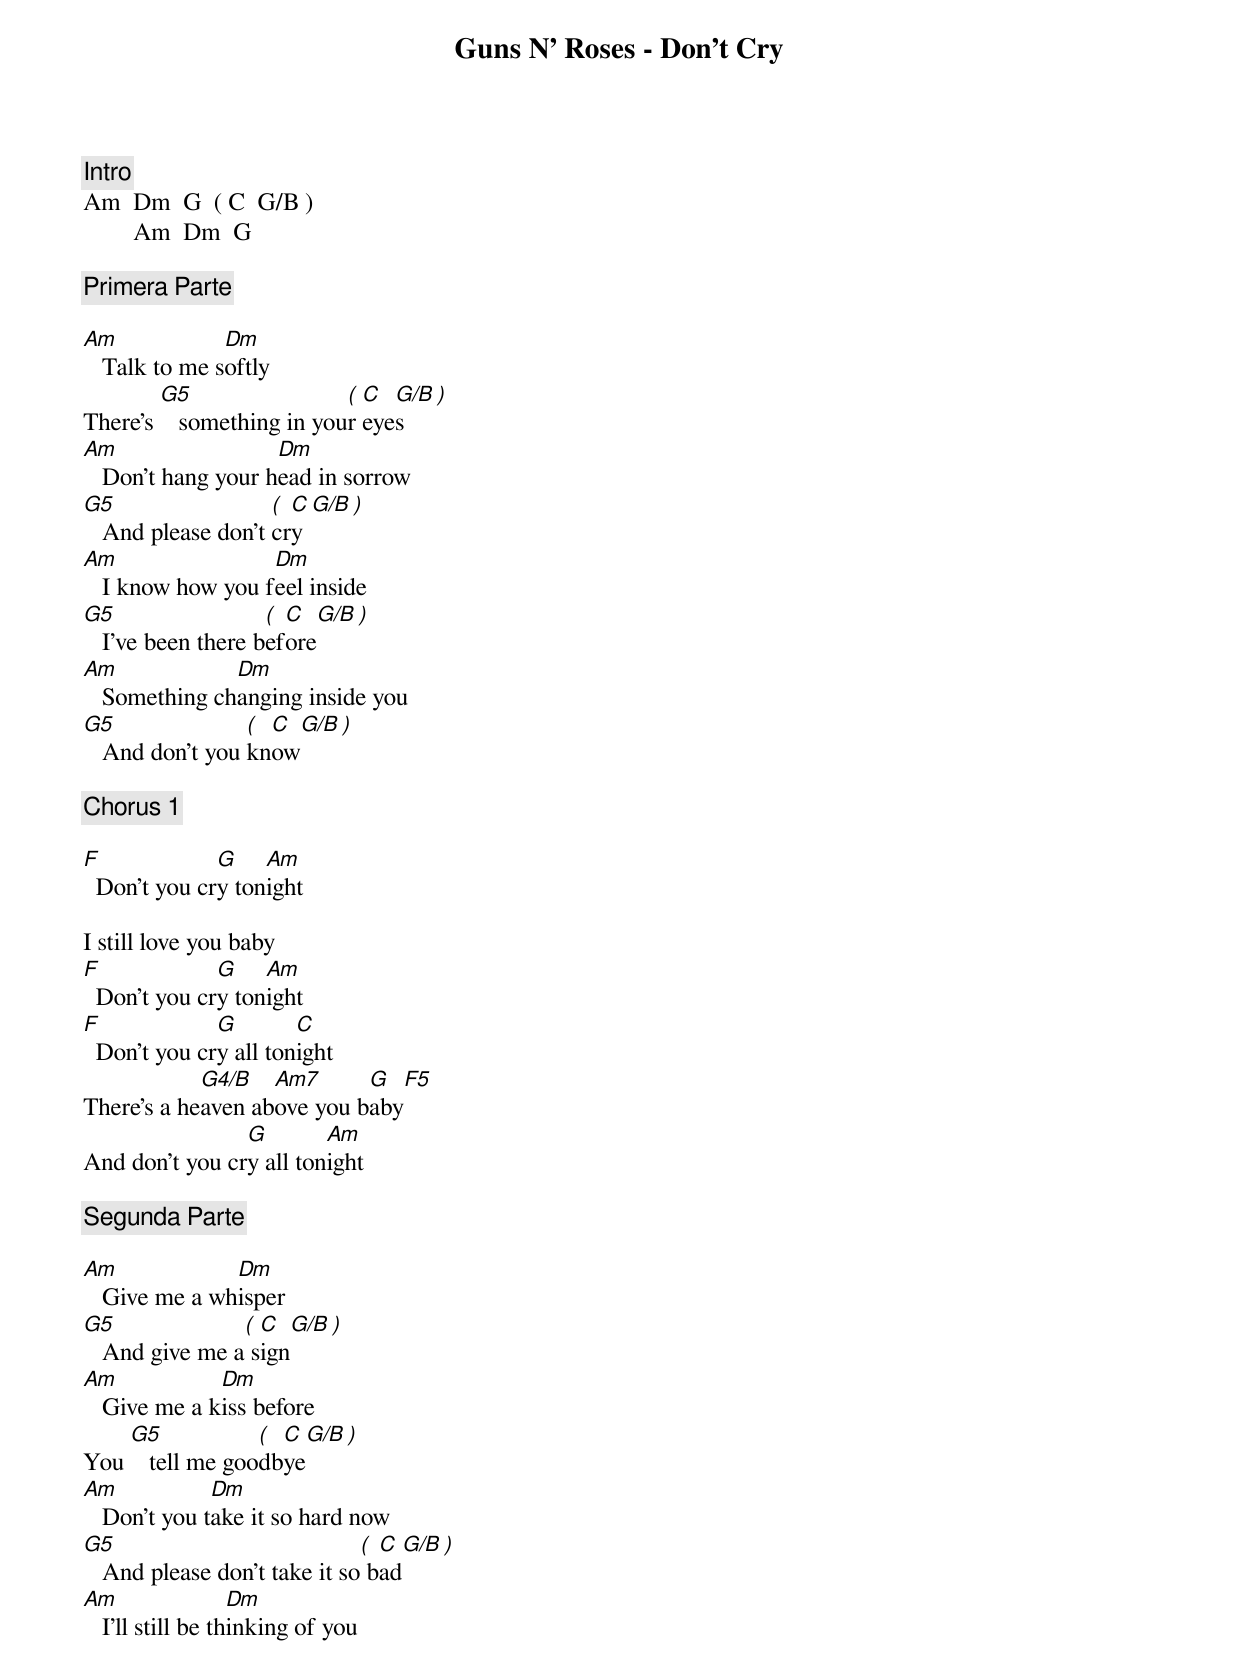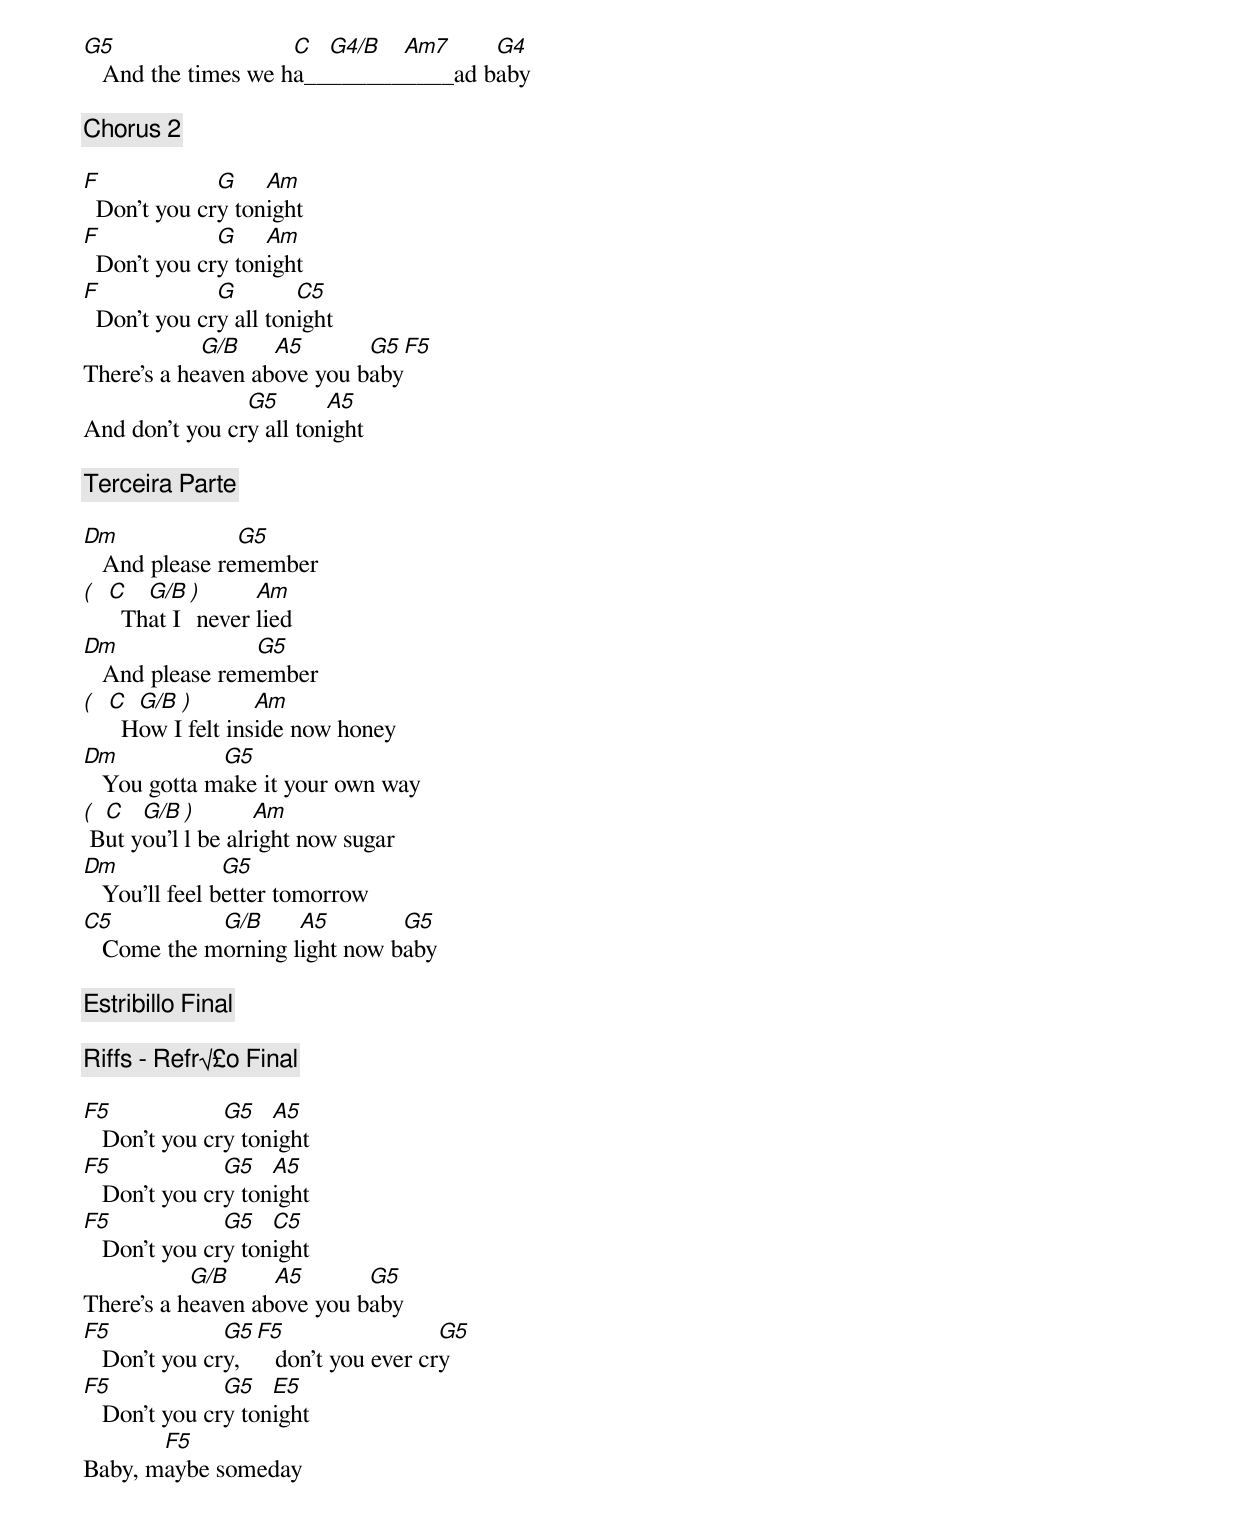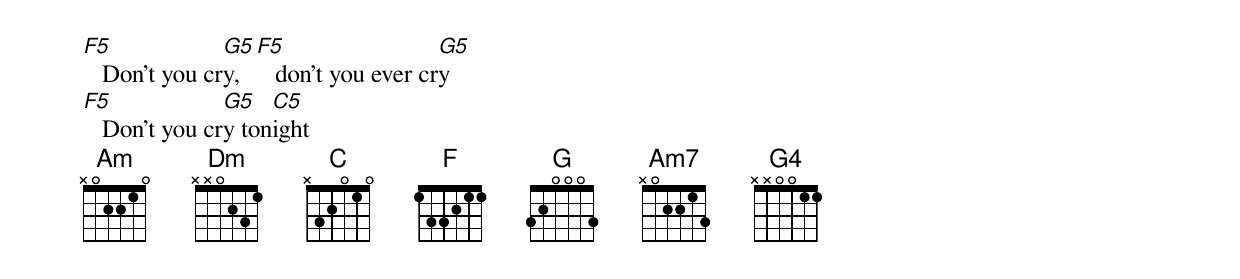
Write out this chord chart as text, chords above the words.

Guns N' Roses - Don't Cry

[Intro]
Am  Dm  G  ( C  G/B )
        Am  Dm  G

[Primera Parte]

Am             Dm
   Talk to me softly
        G5                 ( C  G/B )
There's    something in your eyes
Am                  Dm
   Don't hang your head in sorrow
G5                  ( C  G/B )
   And please don't cry
Am                 Dm
   I know how you feel inside
G5                  ( C  G/B )
   I've been there before
Am             Dm
   Something changing inside you
G5               ( C  G/B )
   And don't you know

[Chorus 1]

F             G    Am
  Don't you cry tonight

I still love you baby
F             G    Am
  Don't you cry tonight
F             G        C
  Don't you cry all tonight
            G4/B   Am7      G   F5
There's a heaven above you baby
                G        Am
And don't you cry all tonight

[Segunda Parte]

Am             Dm
   Give me a whisper
G5              ( C  G/B )
   And give me a sign
Am            Dm
   Give me a kiss before
    G5            ( C  G/B )
You    tell me goodbye
Am            Dm
   Don't you take it so hard now
G5                            ( C  G/B )
   And please don't take it so bad
Am                 Dm
   I'll still be thinking of you
G5                   C  G4/B  Am7     G4
   And the times we ha____________ad baby

[Chorus 2]

F             G    Am
  Don't you cry tonight
F             G    Am
  Don't you cry tonight
F             G        C5
  Don't you cry all tonight
            G/B    A5       G5  F5
There's a heaven above you baby
                G5       A5
And don't you cry all tonight

[Terceira Parte]

Dm              G5
   And please remember
( C   G/B )      Am
    That I never lied
Dm               G5
   And please remember
( C  G/B )        Am
    How I felt inside now honey
Dm            G5
   You gotta make it your own way
( C   G/B )       Am
 But you'll be alright now sugar
Dm              G5
   You'll feel better tomorrow
C5           G/B     A5        G5
   Come the morning light now baby

[Estribillo Final]

[Riffs - Refr√£o Final]

F5             G5   A5
   Don't you cry tonight
F5             G5   A5
   Don't you cry tonight
F5             G5   C5
   Don't you cry tonight
           G/B     A5       G5
There's a heaven above you baby
F5             G5  F5                  G5
   Don't you cry,     don't you ever cry
F5             G5   E5
   Don't you cry tonight
       F5
Baby, maybe someday
F5             G5  F5                  G5
   Don't you cry,     don't you ever cry
F5             G5   C5
   Don't you cry tonight
